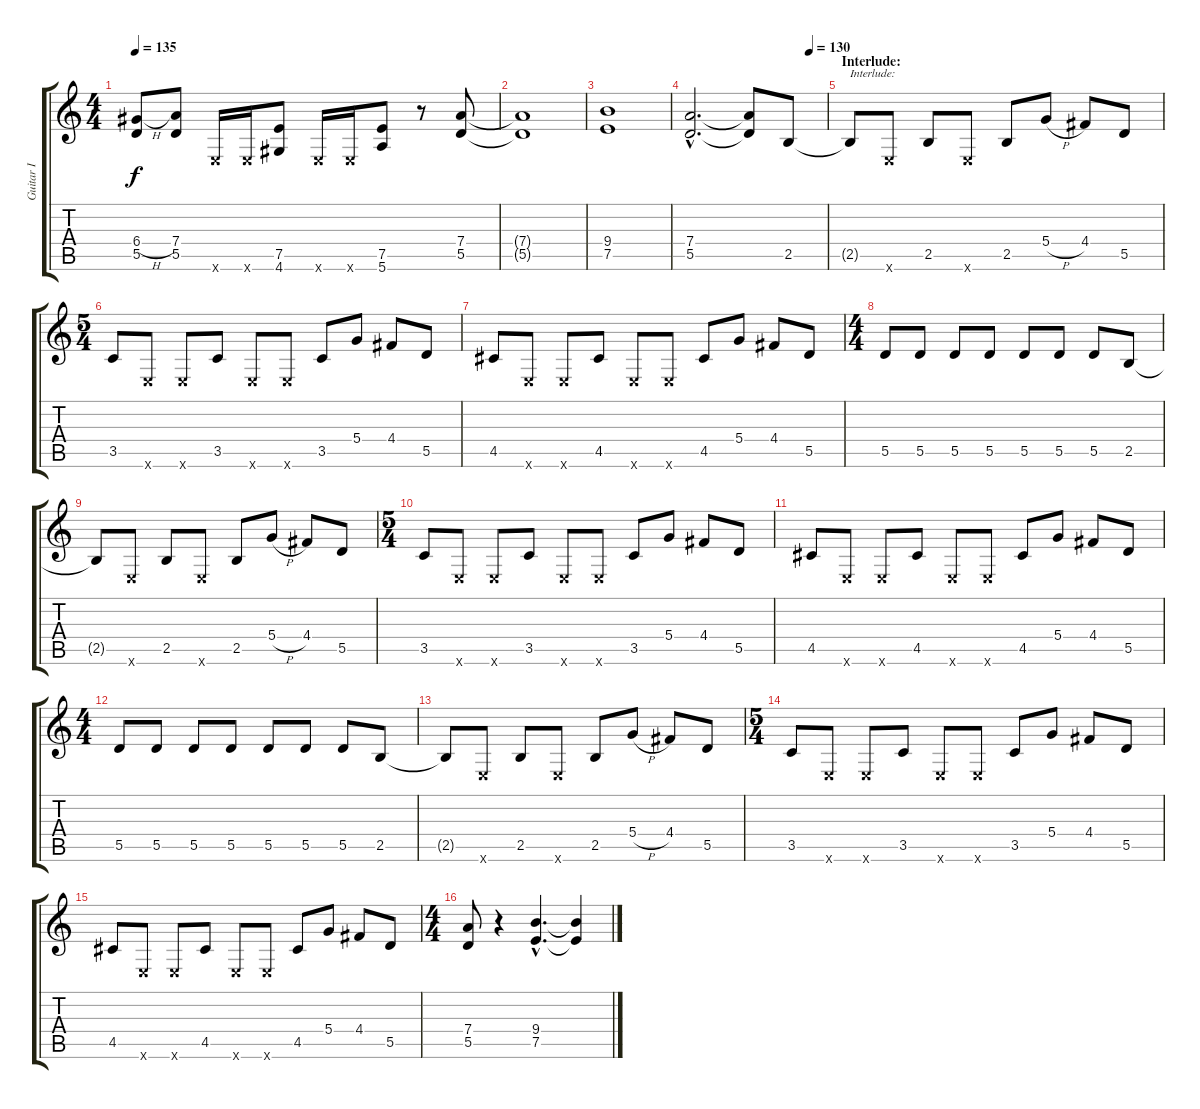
\track ("Guitar I" "Guitar I") {instrument distortionguitar}
\staff {score tabs}
\tuning (E4 B3 G3 D3 A2 E2) {hide}
\ts (4 4)
\tempo 135
\clef g2
\ks c
(6.4{h} 5.5).8{dy f} (7.4 5.5).8 0.6{x}.16 0.6{x}.16 (7.5 4.6).8 0.6{x}.16 0.6{x}.16 (7.5 5.6).8 r.8 (7.4 5.5).8 |
(7.4{t} 5.5{t}).1 |
(9.4 7.5).1 |
\tempo (130 0.875)
(7.4{hac} 5.5{hac}).2{d} (7.4{t} 5.5{t}).8 2.5.8 |
\section ("" "Interlude:")
2.5{t}.8{txt "Interlude:"} 0.6{x}.8 2.5.8 0.6{x}.8 2.5.8 5.4{h}.8 4.4.8 5.5.8 |
\ts (5 4)
3.5.8 0.6{x}.8 0.6{x}.8 3.5.8 0.6{x}.8 0.6{x}.8 3.5.8 5.4.8 4.4.8 5.5.8 |
4.5.8 0.6{x}.8 0.6{x}.8 4.5.8 0.6{x}.8 0.6{x}.8 4.5.8 5.4.8 4.4.8 5.5.8 |
\ts (4 4)
5.5.8 5.5.8 5.5.8 5.5.8 5.5.8 5.5.8 5.5.8 2.5.8 |
2.5{t}.8 0.6{x}.8 2.5.8 0.6{x}.8 2.5.8 5.4{h}.8 4.4.8 5.5.8 |
\ts (5 4)
3.5.8 0.6{x}.8 0.6{x}.8 3.5.8 0.6{x}.8 0.6{x}.8 3.5.8 5.4.8 4.4.8 5.5.8 |
4.5.8 0.6{x}.8 0.6{x}.8 4.5.8 0.6{x}.8 0.6{x}.8 4.5.8 5.4.8 4.4.8 5.5.8 |
\ts (4 4)
5.5.8 5.5.8 5.5.8 5.5.8 5.5.8 5.5.8 5.5.8 2.5.8 |
2.5{t}.8 0.6{x}.8 2.5.8 0.6{x}.8 2.5.8 5.4{h}.8 4.4.8 5.5.8 |
\ts (5 4)
3.5.8 0.6{x}.8 0.6{x}.8 3.5.8 0.6{x}.8 0.6{x}.8 3.5.8 5.4.8 4.4.8 5.5.8 |
4.5.8 0.6{x}.8 0.6{x}.8 4.5.8 0.6{x}.8 0.6{x}.8 4.5.8 5.4.8 4.4.8 5.5.8 |
\ts (4 4)
(7.4 5.5).8 r.4 (9.4{hac} 7.5{hac}).4{d} (9.4{t} 7.5{t}).4
